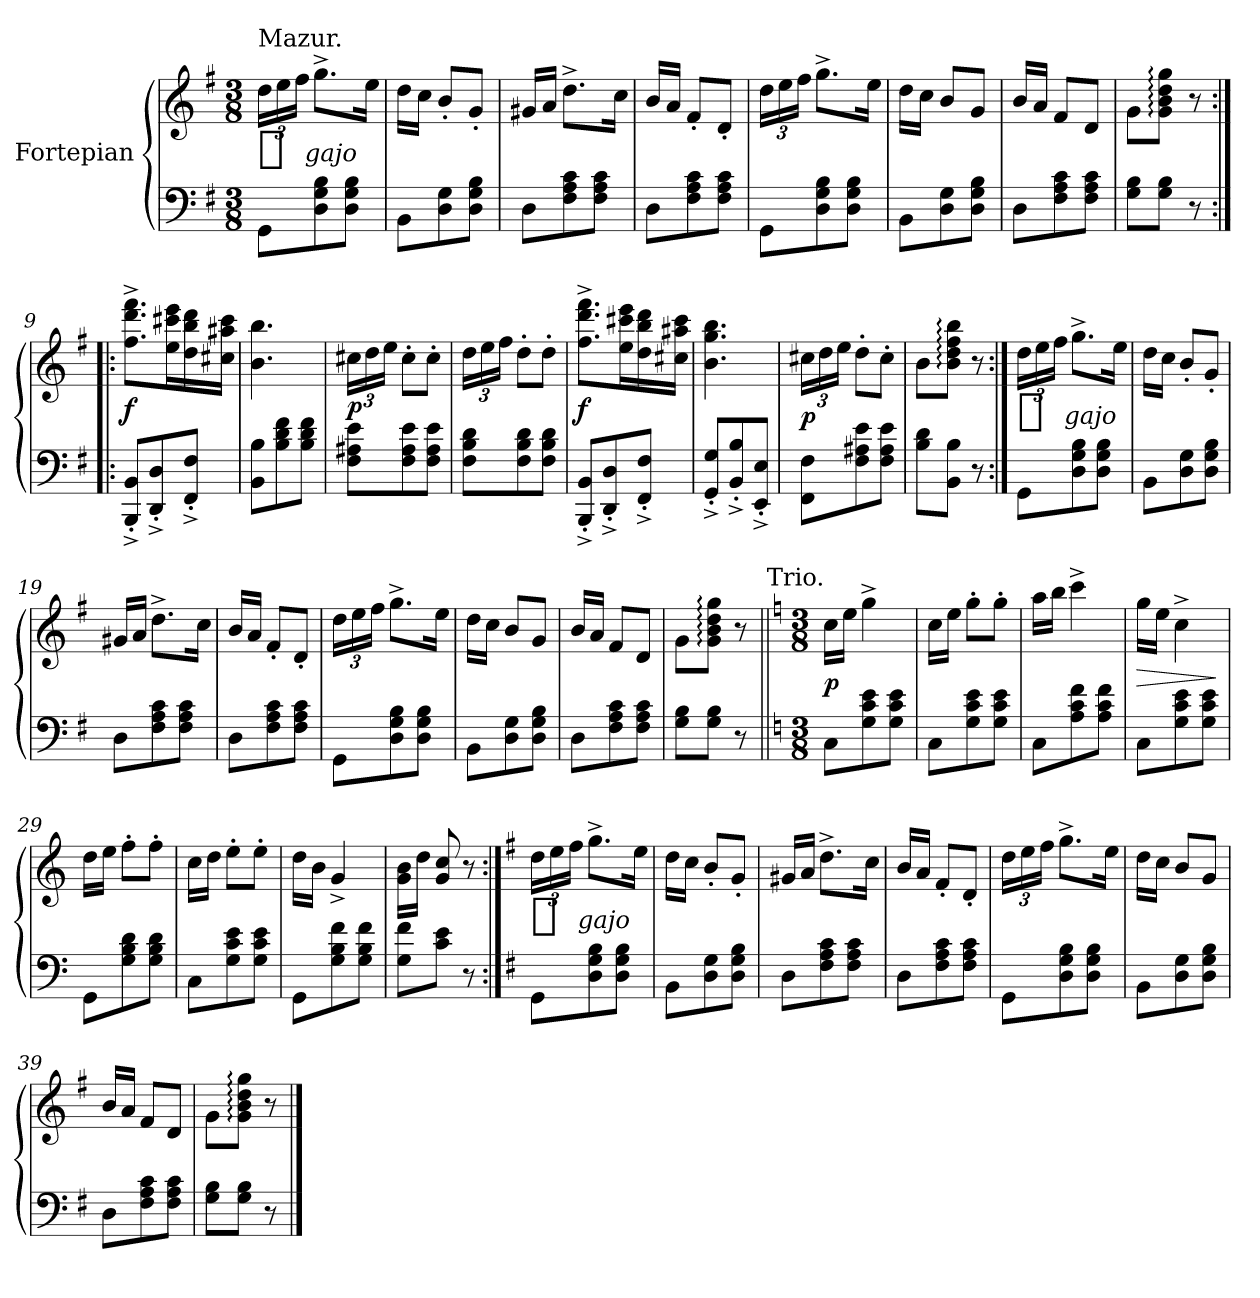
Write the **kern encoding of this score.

**kern	**kern	**dynam
*part1	*part1	*part1
*staff2	*staff1	*staff1/2
*I"Fortepian	*	*
*clefF4	*clefG2	*
*k[f#]	*k[f#]	*
*G:	*G:	*
*M3/8	*M3/8	*
=1	=1	=1
!	!LO:TX:a:t=Mazur.	!
!	!	!LO:DY:t=%s gajo
8GG\L	24dd\LL	mf
.	24ee\	.
.	24ff#\JJ	.
8D\ 8G\ 8B\	8.gg^\L	.
8D\ 8G\ 8B\J	.	.
.	16ee\Jk	.
=2	=2	=2
8BB\L	16dd\LL	.
.	16cc\JJ	.
8D\ 8G\	8b'/L	.
8D\ 8G\ 8B\J	8g'/J	.
=3	=3	=3
8D\L	16g#X/LL	.
.	16a/JJ	.
8F#\ 8A\ 8c\	8.dd^\L	.
8F#\ 8A\ 8c\J	.	.
.	16cc\Jk	.
=4	=4	=4
8D\L	16b/LL	.
.	16a/JJ	.
8F#\ 8A\ 8c\	8f#'/L	.
8F#\ 8A\ 8c\J	8d'/J	.
=5	=5	=5
8GG\L	24dd\LL	.
.	24ee\	.
.	24ff#\JJ	.
8D\ 8G\ 8B\	8.gg^\L	.
8D\ 8G\ 8B\J	.	.
.	16ee\Jk	.
=6	=6	=6
8BB\L	16dd\LL	.
.	16cc\JJ	.
8D\ 8G\	8b/L	.
8D\ 8G\ 8B\J	8g/J	.
=7	=7	=7
8D\L	16b/LL	.
.	16a/JJ	.
8F#\ 8A\ 8c\	8f#/L	.
8F#\ 8A\ 8c\J	8d/J	.
=8	=8	=8
8G\ 8B\L	8g\L	.
8G\ 8B\J	8g:\ 8b:\ 8dd:\ 8gg:\J	.
8r	8r	.
=9:|!|:	=9:|!|:	=9:|!|:
8BBB'^>/ 8BB'^>/L	8.ff#^\ 8.ddd^\ 8.fff#^\L	f
8DD'^>/ 8D'^>/	.	.
.	16ee\ 16ccc#X\ 16eee\L	.
8FF#'^>/ 8F#'^>/J	16dd\ 16bb\ 16ddd\	.
.	16cc#X\ 16aa#X\ 16ccc#\JJ	.
=10	=10	=10
8BB\ 8B\L	4.b\ 4.bb\	.
8B\ 8d\ 8f#\	.	.
8B\ 8d\ 8f#\J	.	.
=11	=11	=11
8F#\ 8A#X\ 8e\L	24cc#X\LL	p
.	24dd\	.
.	24ee\JJ	.
8F#\ 8A#\ 8e\	8cc#'\L	.
8F#\ 8A#\ 8e\J	8cc#'\J	.
=12	=12	=12
8F#\ 8B\ 8d\L	24dd\LL	.
.	24ee\	.
.	24ff#\JJ	.
8F#\ 8B\ 8d\	8dd'\L	.
8F#\ 8B\ 8d\J	8dd'\J	.
=13	=13	=13
8BBB'^>/ 8BB'^>/L	8.ff#^\ 8.ddd^\ 8.fff#^\L	f
8DD'^>/ 8D'^>/	.	.
.	16ee\ 16ccc#X\ 16eee\L	.
8FF#'^>/ 8F#'^>/J	16dd\ 16bb\ 16ddd\	.
.	16cc#X\ 16aa#X\ 16ccc#\JJ	.
=14	=14	=14
8GG'^>/ 8G'^>/L	4.b\ 4.gg\ 4.bb\	.
8BB'^>/ 8B'^>/	.	.
8EE'^>/ 8E'^>/J	.	.
=15	=15	=15
8FF#\ 8F#\L	24cc#X\LL	p
.	24dd\	.
.	24ee\JJ	.
8F#\ 8A#X\ 8e\	8dd'\L	.
8F#\ 8A#\ 8e\J	8cc#'\J	.
=16	=16	=16
8B\ 8d\L	8b\L	.
8BB\ 8B\J	8b:\ 8dd:\ 8ff#:\ 8bb:\J	.
8r	8r	.
=17:|!	=17:|!	=17:|!
!	!	!LO:DY:t=%s gajo
8GG\L	24dd\LL	mf
.	24ee\	.
.	24ff#\JJ	.
8D\ 8G\ 8B\	8.gg^\L	.
8D\ 8G\ 8B\J	.	.
.	16ee\Jk	.
=18	=18	=18
8BB\L	16dd\LL	.
.	16cc\JJ	.
8D\ 8G\	8b'/L	.
8D\ 8G\ 8B\J	8g'/J	.
=19	=19	=19
8D\L	16g#X/LL	.
.	16a/JJ	.
8F#\ 8A\ 8c\	8.dd^\L	.
8F#\ 8A\ 8c\J	.	.
.	16cc\Jk	.
=20	=20	=20
8D\L	16b/LL	.
.	16a/JJ	.
8F#\ 8A\ 8c\	8f#'/L	.
8F#\ 8A\ 8c\J	8d'/J	.
=21	=21	=21
8GG\L	24dd\LL	.
.	24ee\	.
.	24ff#\JJ	.
8D\ 8G\ 8B\	8.gg^\L	.
8D\ 8G\ 8B\J	.	.
.	16ee\Jk	.
=22	=22	=22
8BB\L	16dd\LL	.
.	16cc\JJ	.
8D\ 8G\	8b/L	.
8D\ 8G\ 8B\J	8g/J	.
=23	=23	=23
8D\L	16b/LL	.
.	16a/JJ	.
8F#\ 8A\ 8c\	8f#/L	.
8F#\ 8A\ 8c\J	8d/J	.
=24	=24	=24
8G\ 8B\L	8g\L	.
8G\ 8B\J	8g:\ 8b:\ 8dd:\ 8gg:\J	.
8r	8r	.
=25||	=25||	=25||
*k[]	*k[]	*
*M3/8	*M3/8	*
!	!LO:TX:a:rj:t=Trio.	!
8C\L	16cc\LL	p
.	16ee\JJ	.
8G\ 8c\ 8e\	4gg^\	.
8G\ 8c\ 8e\J	.	.
=26	=26	=26
8C\L	16cc\LL	.
.	16ee\JJ	.
8G\ 8c\ 8e\	8gg'\L	.
8G\ 8c\ 8e\J	8gg'\J	.
=27	=27	=27
8C\L	16aa\LL	.
.	16bb\JJ	.
8A\ 8c\ 8f\	4ccc^\	.
8A\ 8c\ 8f\J	.	.
=28	=28	=28
8C\L	16gg\LL	>
.	16ee\JJ	.
8G\ 8c\ 8e\	4cc^\	.
8G\ 8c\ 8e\J	.	.
.	.	]
=29	=29	=29
8GG\L	16dd\LL	.
.	16ee\JJ	.
8G\ 8B\ 8d\	8ff'\L	.
8G\ 8B\ 8d\J	8ff'\J	.
=30	=30	=30
8C\L	16cc\LL	.
.	16dd\JJ	.
8G\ 8c\ 8e\	8ee'\L	.
8G\ 8c\ 8e\J	8ee'\J	.
=31	=31	=31
8GG\L	16dd\LL	.
.	16b\JJ	.
8G\ 8B\ 8f\	4g^>/	.
8G\ 8B\ 8f\J	.	.
=32	=32	=32
8G\ 8f\L	16g\ 16b\LL	.
.	16dd\JJ	.
8c\ 8e\J	8g/ 8cc/	.
8r	8r	.
=33:|!	=33:|!	=33:|!
*k[f#]	*k[f#]	*
!	!	!LO:DY:t=%s gajo
8GG\L	24dd\LL	mf
.	24ee\	.
.	24ff#\JJ	.
8D\ 8G\ 8B\	8.gg^\L	.
8D\ 8G\ 8B\J	.	.
.	16ee\Jk	.
=34	=34	=34
8BB\L	16dd\LL	.
.	16cc\JJ	.
8D\ 8G\	8b'/L	.
8D\ 8G\ 8B\J	8g'/J	.
=35	=35	=35
8D\L	16g#X/LL	.
.	16a/JJ	.
8F#\ 8A\ 8c\	8.dd^\L	.
8F#\ 8A\ 8c\J	.	.
.	16cc\Jk	.
=36	=36	=36
8D\L	16b/LL	.
.	16a/JJ	.
8F#\ 8A\ 8c\	8f#'/L	.
8F#\ 8A\ 8c\J	8d'/J	.
=37	=37	=37
8GG\L	24dd\LL	.
.	24ee\	.
.	24ff#\JJ	.
8D\ 8G\ 8B\	8.gg^\L	.
8D\ 8G\ 8B\J	.	.
.	16ee\Jk	.
=38	=38	=38
8BB\L	16dd\LL	.
.	16cc\JJ	.
8D\ 8G\	8b/L	.
8D\ 8G\ 8B\J	8g/J	.
=39	=39	=39
8D\L	16b/LL	.
.	16a/JJ	.
8F#\ 8A\ 8c\	8f#/L	.
8F#\ 8A\ 8c\J	8d/J	.
=40	=40	=40
8G\ 8B\L	8g\L	.
8G\ 8B\J	8g:\ 8b:\ 8dd:\ 8gg:\J	.
8r	8r	.
==	==	==
*-	*-	*-
